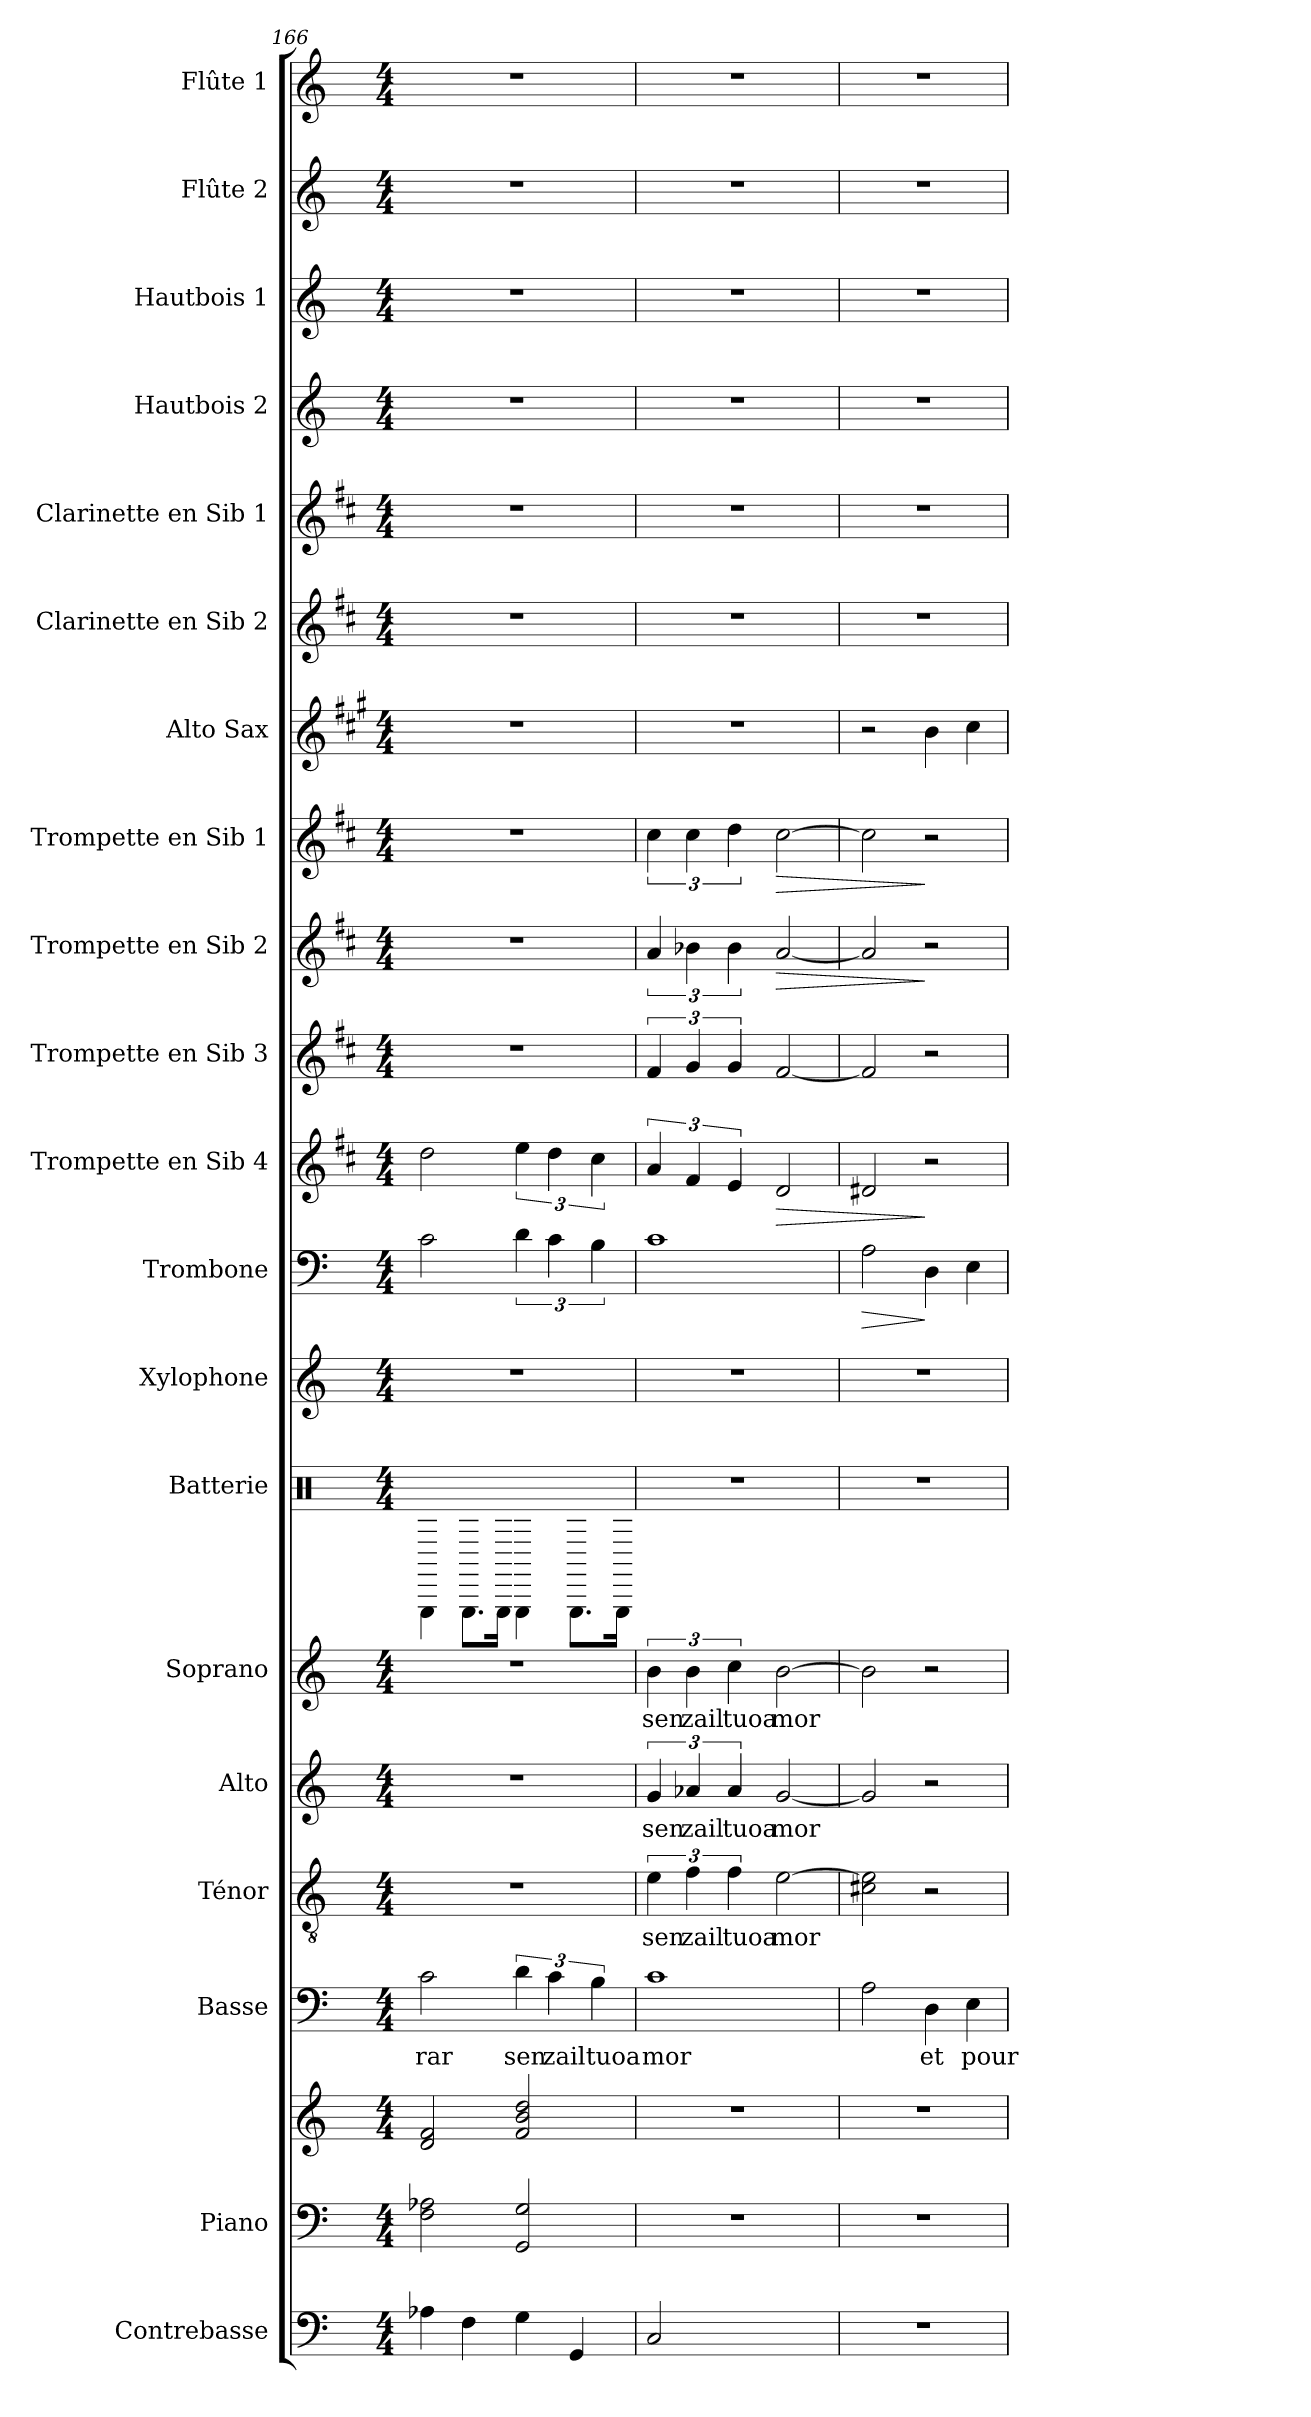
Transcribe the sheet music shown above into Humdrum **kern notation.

**kern	**kern	**kern	**kern	**text	**kern	**text	**kern	**text	**kern	**text	**kern	**kern	**kern	**dynam	**kern	**dynam	**kern	**kern	**dynam	**kern	**dynam	**kern	**kern	**kern	**kern	**kern	**kern	**kern
*part20	*part19	*part19	*part18	*part18	*part17	*part17	*part16	*part16	*part15	*part15	*part14	*part13	*part12	*part12	*part11	*part11	*part10	*part9	*part9	*part8	*part8	*part7	*part6	*part5	*part4	*part3	*part2	*part1
*staff21	*staff20	*staff19	*staff18	*staff18	*staff17	*staff17	*staff16	*staff16	*staff15	*staff15	*staff14	*staff13	*staff12	*staff12	*staff11	*staff11	*staff10	*staff9	*staff9	*staff8	*staff8	*staff7	*staff6	*staff5	*staff4	*staff3	*staff2	*staff1
*I"Contrebasse	*I"Piano	*	*I"Basse	*	*I"Ténor	*	*I"Alto	*	*I"Soprano	*	*I"Batterie	*I"Xylophone	*I"Trombone	*	*I"Trompette en Sib 4	*	*I"Trompette en Sib 3	*I"Trompette en Sib 2	*	*I"Trompette en Sib 1	*	*I"Alto Sax	*I"Clarinette en Sib 2	*I"Clarinette en Sib 1	*I"Hautbois 2	*I"Hautbois 1	*I"Flûte 2	*I"Flûte 1
*I'Cb.	*I'Pno	*	*I'Ba.	*	*I'T	*	*I'A	*	*I'S	*	*I'Batt.	*I'Xyl.	*I'Trb.	*	*I'Trp. (Sib) 4	*	*I'Trp. (Sib) 3	*I'Trp. (Sib) 2	*	*I'Trp. (Sib) 1	*	*I'A. Sx.	*I'Cl. (Sib) 2	*I'Cl. (Sib) 1	*I'Hb. 2	*I'Hb. 1	*I'Fl. 2	*I'Fl. 1
*clefF4	*clefF4	*clefG2	*clefF4	*	*clefGv2	*	*clefG2	*	*clefG2	*	*clefX	*clefG2	*clefF4	*	*clefG2	*	*clefG2	*clefG2	*	*clefG2	*	*clefG2	*clefG2	*clefG2	*clefG2	*clefG2	*clefG2	*clefG2
*ITrd7c12	*	*	*	*	*	*	*	*	*	*	*	*ITrd-7c-12	*	*	*ITrd1c2	*	*ITrd1c2	*ITrd1c2	*	*ITrd1c2	*	*ITrd5c9	*ITrd1c2	*ITrd1c2	*	*	*	*
*k[]	*k[]	*k[]	*k[]	*	*k[]	*	*k[]	*	*k[]	*	*k[]	*k[]	*k[]	*	*k[]	*	*k[]	*k[]	*	*k[]	*	*k[]	*k[]	*k[]	*k[]	*k[]	*k[]	*k[]
*C:	*C:	*C:	*C:	*	*C:	*	*C:	*	*C:	*	*C:	*C:	*C:	*	*C:	*	*C:	*C:	*	*C:	*	*C:	*C:	*C:	*C:	*C:	*C:	*C:
*M4/4	*M4/4	*M4/4	*M4/4	*	*M4/4	*	*M4/4	*	*M4/4	*	*M4/4	*M4/4	*M4/4	*	*M4/4	*	*M4/4	*M4/4	*	*M4/4	*	*M4/4	*M4/4	*M4/4	*M4/4	*M4/4	*M4/4	*M4/4
=166	=166	=166	=166	=166	=166	=166	=166	=166	=166	=166	=166	=166	=166	=166	=166	=166	=166	=166	=166	=166	=166	=166	=166	=166	=166	=166	=166	=166
!	!	!	!	!LO:LY:b	!	!	!	!	!	!	!	!	!	!	!	!	!	!	!	!	!	!	!	!	!	!	!	!
4AA-X\	2F\ 2A-X\	2d/ 2f/	2c\	rar	1r	.	1r	.	1r	.	4RGGG\	1r	2c\	.	2cc\	.	1r	1r	.	1r	.	1r	1r	1r	1r	1r	1r	1r
4FF\	.	.	.	.	.	.	.	.	.	.	8.RGGG\L	.	.	.	.	.	.	.	.	.	.	.	.	.	.	.	.	.
.	.	.	.	.	.	.	.	.	.	.	16RGGG\Jk	.	.	.	.	.	.	.	.	.	.	.	.	.	.	.	.	.
!	!	!	!	!LO:LY:b	!	!	!	!	!	!	!	!	!	!	!	!	!	!	!	!	!	!	!	!	!	!	!	!
4GG\	2GG/ 2G/	2f/ 2b/ 2dd/	6d\	sen	.	.	.	.	.	.	4RGGG\	.	6d\	.	6dd\	.	.	.	.	.	.	.	.	.	.	.	.	.
!	!	!	!	!LO:LY:b	!	!	!	!	!	!	!	!	!	!	!	!	!	!	!	!	!	!	!	!	!	!	!	!
.	.	.	6c\	zail	.	.	.	.	.	.	.	.	6c\	.	6cc\	.	.	.	.	.	.	.	.	.	.	.	.	.
4GGG/	.	.	.	.	.	.	.	.	.	.	8.RGGG\L	.	.	.	.	.	.	.	.	.	.	.	.	.	.	.	.	.
!	!	!	!	!LO:LY:b	!	!	!	!	!	!	!	!	!	!	!	!	!	!	!	!	!	!	!	!	!	!	!	!
.	.	.	6B\	tuoa	.	.	.	.	.	.	.	.	6B\	.	6b\	.	.	.	.	.	.	.	.	.	.	.	.	.
.	.	.	.	.	.	.	.	.	.	.	16RGGG\Jk	.	.	.	.	.	.	.	.	.	.	.	.	.	.	.	.	.
=167	=167	=167	=167	=167	=167	=167	=167	=167	=167	=167	=167	=167	=167	=167	=167	=167	=167	=167	=167	=167	=167	=167	=167	=167	=167	=167	=167	=167
!	!	!	!	!LO:LY:b	!	!	!	!	!	!	!	!	!	!	!	!	!	!	!	!	!	!	!	!	!	!	!	!
!	!	!	!	!	!	!LO:LY:b	!	!	!	!	!	!	!	!	!	!	!	!	!	!	!	!	!	!	!	!	!	!
!	!	!	!	!	!	!	!	!LO:LY:b	!	!	!	!	!	!	!	!	!	!	!	!	!	!	!	!	!	!	!	!
!	!	!	!	!	!	!	!	!	!	!LO:LY:b	!	!	!	!	!	!	!	!	!	!	!	!	!	!	!	!	!	!
2CC/	1r	1r	1c	mor	6e\	sen	6g/	sen	6b\	sen	1r	1r	1c	.	6g/	.	6e/	6g/	.	6b\	.	1r	1r	1r	1r	1r	1r	1r
!	!	!	!	!	!	!LO:LY:b	!	!	!	!	!	!	!	!	!	!	!	!	!	!	!	!	!	!	!	!	!	!
!	!	!	!	!	!	!	!	!LO:LY:b	!	!	!	!	!	!	!	!	!	!	!	!	!	!	!	!	!	!	!	!
!	!	!	!	!	!	!	!	!	!	!LO:LY:b	!	!	!	!	!	!	!	!	!	!	!	!	!	!	!	!	!	!
.	.	.	.	.	6f\	zail	6a-X/	zail	6b\	zail	.	.	.	.	6e/	.	6f/	6a-X\	.	6b\	.	.	.	.	.	.	.	.
!	!	!	!	!	!	!LO:LY:b	!	!	!	!	!	!	!	!	!	!	!	!	!	!	!	!	!	!	!	!	!	!
!	!	!	!	!	!	!	!	!LO:LY:b	!	!	!	!	!	!	!	!	!	!	!	!	!	!	!	!	!	!	!	!
!	!	!	!	!	!	!	!	!	!	!LO:LY:b	!	!	!	!	!	!	!	!	!	!	!	!	!	!	!	!	!	!
.	.	.	.	.	6f\	tuoa	6a-/	tuoa	6cc\	tuoa	.	.	.	.	6d/	.	6f/	6a-\	.	6cc\	.	.	.	.	.	.	.	.
!	!	!	!	!	!	!LO:LY:b	!	!	!	!	!	!	!	!	!	!	!	!	!	!	!	!	!	!	!	!	!	!
!	!	!	!	!	!	!	!	!LO:LY:b	!	!	!	!	!	!	!	!	!	!	!	!	!	!	!	!	!	!	!	!
!	!	!	!	!	!	!	!	!	!	!LO:LY:b	!	!	!	!	!	!LO:HP:b	!	!	!LO:HP:b	!	!LO:HP:b	!	!	!	!	!	!	!
2ryy	.	.	.	.	[2e\	mor	[2g/	mor	[2b\	mor	.	.	.	.	2c/	>	[2e/	[2g/	>	[2b\	>	.	.	.	.	.	.	.
=168	=168	=168	=168	=168	=168	=168	=168	=168	=168	=168	=168	=168	=168	=168	=168	=168	=168	=168	=168	=168	=168	=168	=168	=168	=168	=168	=168	=168
!	!	!	!	!	!	!	!	!	!	!	!	!	!	!LO:HP:b	!	!	!	!	!	!	!	!	!	!	!	!	!	!
1r	1r	1r	2A\	.	2c#X\ 2e\]	.	2g/]	.	2b\]	.	1r	1r	2A\	>	2c#X/	.	2e/]	2g/]	.	2b\]	.	2r	1r	1r	1r	1r	1r	1r
!	!	!	!	!LO:LY:b	!	!	!	!	!	!	!	!	!	!	!	!	!	!	!	!	!	!	!	!	!	!	!	!
.	.	.	4D\	et	2r	.	2r	.	2r	.	.	.	4D\	]	2r	]	2r	2r	]	2r	]	4d\	.	.	.	.	.	.
!	!	!	!	!LO:LY:b	!	!	!	!	!	!	!	!	!	!	!	!	!	!	!	!	!	!	!	!	!	!	!	!
.	.	.	4E\	pour	.	.	.	.	.	.	.	.	4E\	.	.	.	.	.	.	.	.	4e\	.	.	.	.	.	.
=	=	=	=	=	=	=	=	=	=	=	=	=	=	=	=	=	=	=	=	=	=	=	=	=	=	=	=	=
*-	*-	*-	*-	*-	*-	*-	*-	*-	*-	*-	*-	*-	*-	*-	*-	*-	*-	*-	*-	*-	*-	*-	*-	*-	*-	*-	*-	*-
